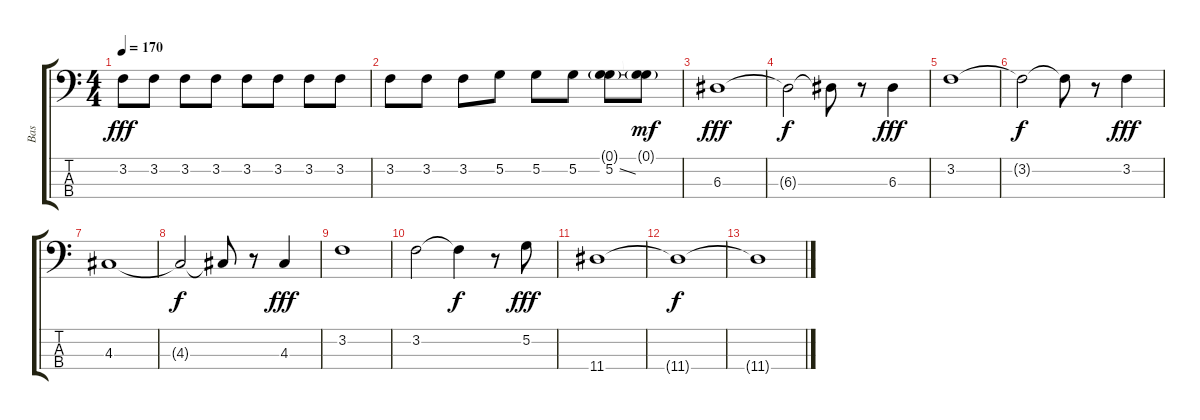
\track ("Bas" "Bas") {instrument electricbasspick}
\staff {score tabs}
\tuning (G2 D2 A1 E1) {hide}
\ts (4 4)
\tempo 170
\clef f4
\ks c
3.2.8{dy fff} 3.2.8 3.2.8 3.2.8 3.2.8 3.2.8 3.2.8 3.2.8 |
3.2.8 3.2.8 3.2.8 5.2.8 5.2.8 5.2.8 (0.1{g} 5.2{ss}).8 (0.1{g} 5.2{t}).8{dy mf} |
6.3.1{dy fff} |
6.3{t}.2{dy f} 6.3{t}.8 r.8 6.3.4{dy fff} |
3.2.1 |
3.2{t}.2{dy f} 3.2{t}.8 r.8 3.2.4{dy fff} |
4.3.1 |
4.3{t}.2{dy f} 4.3{t}.8 r.8 4.3.4{dy fff} |
3.2.1 |
3.2.2 3.2{t}.4{dy f} r.8 5.2.8{dy fff} |
11.4.1 |
11.4{t}.1{dy f} |
11.4{t}.1{volume 0}
